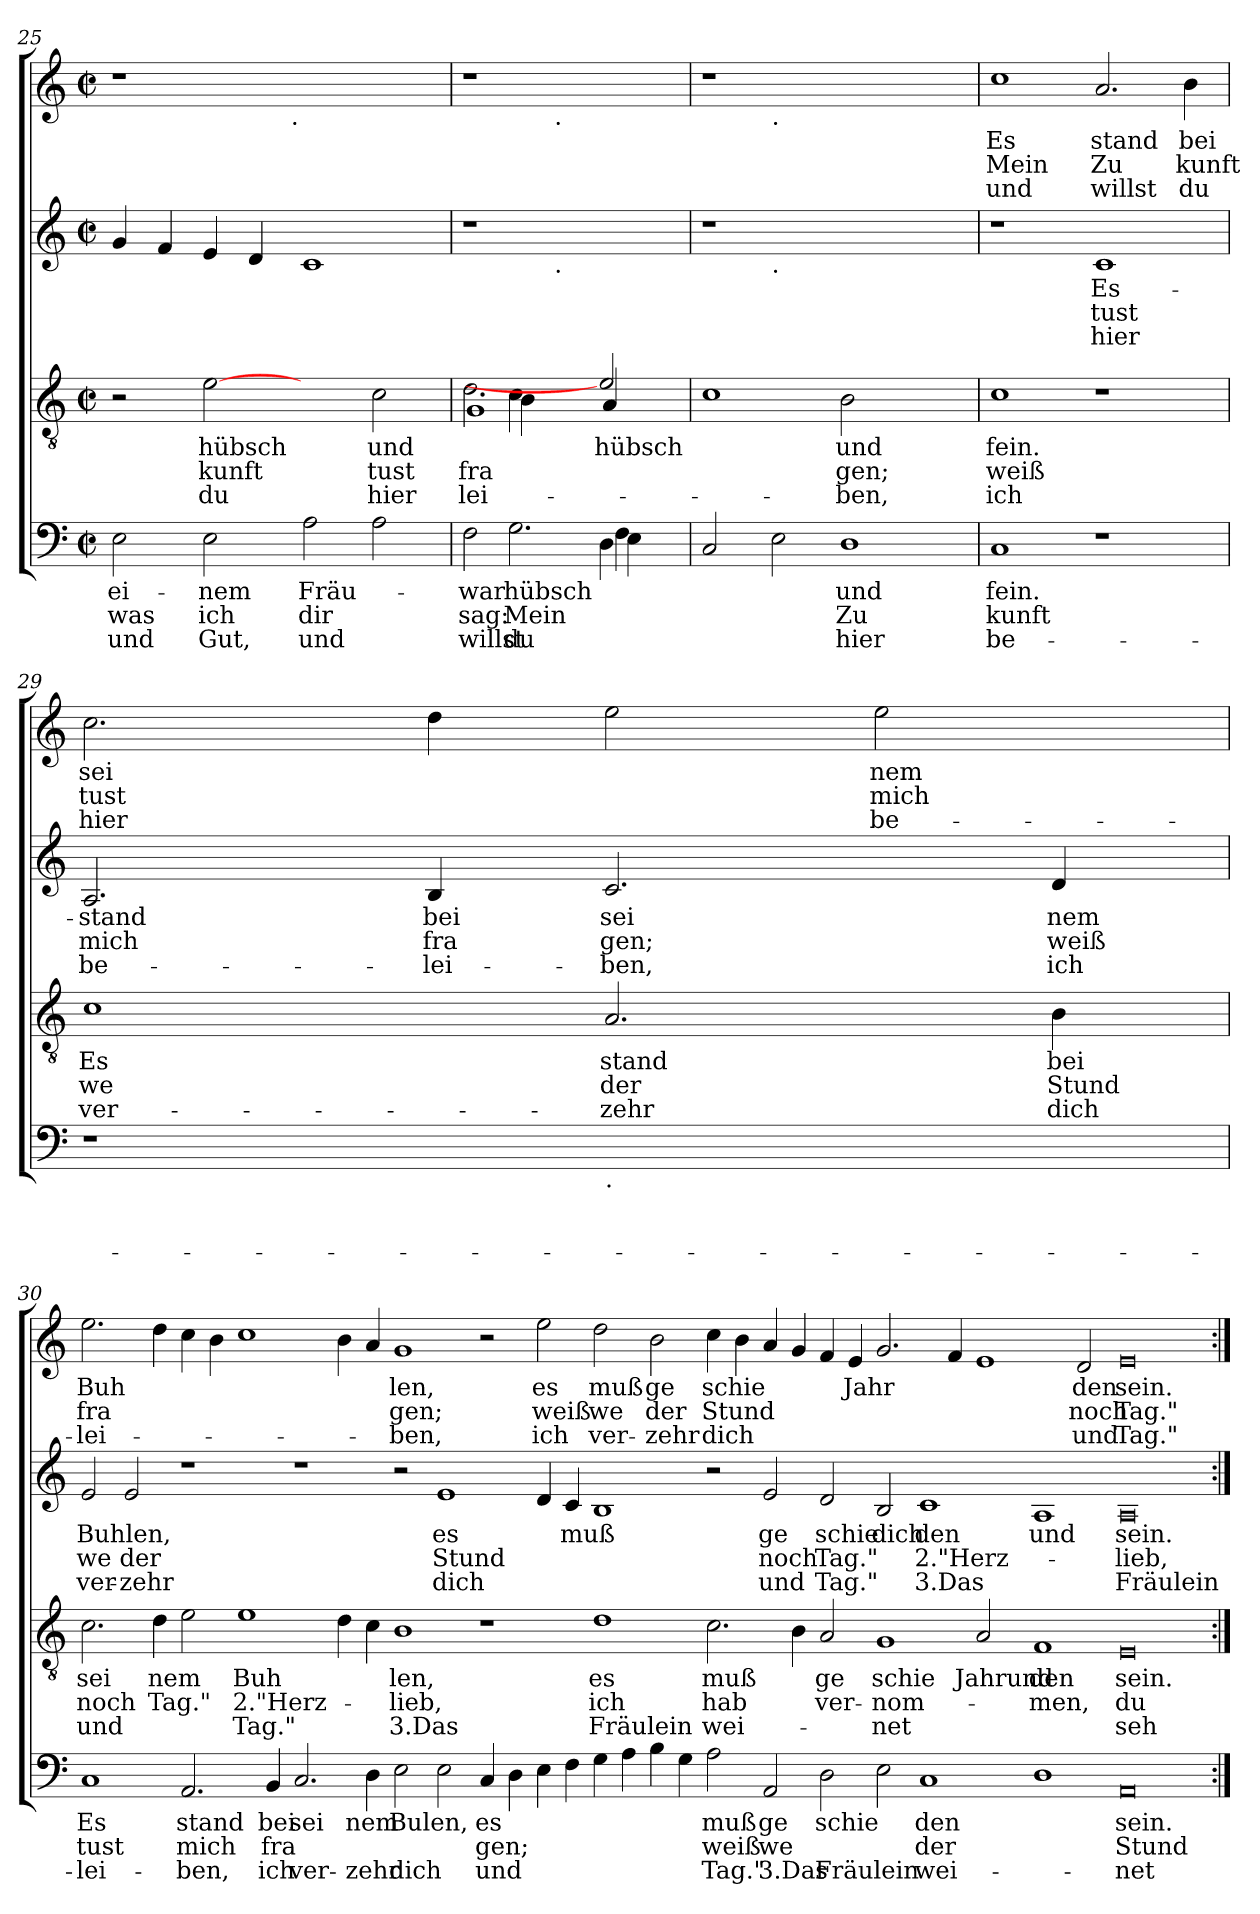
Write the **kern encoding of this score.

**kern	**text	**text	**text	**kern	**text	**text	**text	**kern	**text	**text	**text	**kern	**text	**text	**text
*part4	*part4	*part4	*part4	*part3	*part3	*part3	*part3	*part2	*part2	*part2	*part2	*part1	*part1	*part1	*part1
*staff4	*staff4	*staff4	*staff4	*staff3	*staff3	*staff3	*staff3	*staff2	*staff2	*staff2	*staff2	*staff1	*staff1	*staff1	*staff1
!!LO:LB:g=z
*clefF4	*	*	*	*clefGv2	*	*	*	*clefG2	*	*	*	*clefG2	*	*	*
*k[]	*	*	*	*k[]	*	*	*	*k[]	*	*	*	*k[]	*	*	*
*C:	*	*	*	*C:	*	*	*	*C:	*	*	*	*C:	*	*	*
*M2/2	*	*	*	*M2/2	*	*	*	*M2/2	*	*	*	*M2/2	*	*	*
*met(c|)	*	*	*	*met(c|)	*	*	*	*met(c|)	*	*	*	*met(c|)	*	*	*
=25	=25	=25	=25	=25	=25	=25	=25	=25	=25	=25	=25	=25	=25	=25	=25
!	!LO:LY:b	!LO:LY:b	!LO:LY:b	!	!	!	!	!	!	!	!	!	!	!	!
*	*	*	*	*	*	*	*	*	*	*	*	*^	*	*	*
2E\	ei-	was	und	2r	.	.	.	4g/	.	.	.	1r	2ryy	.	.	.
.	.	.	.	.	.	.	.	4f/	.	.	.	.	.	.	.	.
!	!LO:LY:b	!LO:LY:b	!LO:LY:b	!	!LO:LY:b	!LO:LY:b	!LO:LY:b	!	!	!	!	!	!	!	!	!
2E\	-nem	ich	Gut,	[2e	hübsch	kunft	du	4e/	.	.	.	.	4...ryy	.	.	.
.	.	.	.	.	.	.	.	4d/	.	.	.	.	.	.	.	.
!	!	!	!	!	!	!	!	!	!	!	!	!	!LO:TX:b:t=.	!	!	!
.	.	.	.	.	.	.	.	.	.	.	.	.	1ryy	.	.	.
!	!LO:LY:b	!LO:LY:b	!LO:LY:b	!	!	!	!	!	!	!	!	!	!	!	!	!
2A\	Fräu-	dir	und	2ryy	.	.	.	1c	.	.	.	1ryy	.	.	.	.
!	!	!	!	!	!LO:LY:b	!LO:LY:b	!LO:LY:b	!	!	!	!	!	!	!	!	!
2A\	.	.	.	2c\	und	tust	hier	.	.	.	.	.	.	.	.	.
.	.	.	.	.	.	.	.	.	.	.	.	.	32ryy	.	.	.
=26	=26	=26	=26	=26	=26	=26	=26	=26	=26	=26	=26	=26	=26	=26	=26	=26
!	!LO:LY:b	!LO:LY:b	!LO:LY:b	!	!LO:LY:b	!LO:LY:b	!LO:LY:b	!	!	!	!	!	!	!	!	!
*^	*	*	*	*^	*	*	*	*	*	*	*	*	*	*	*	*
*	*^	*	*	*	*	*^	*	*	*	*	*	*	*	*	*	*	*	*
*	*	*^	*	*	*	*	*	*^	*	*	*	*	*	*	*	*	*	*	*	*
!	!	!	!	!	!	!	!	!	!	!	!	!LO:LY:b	!LO:LY:b	!	!	!	!	!	!	!	!	!
*	*	*	*	*	*	*	*	*	*	*	*	*	*	*^	*	*	*	*	*	*	*	*
2F\	4ryy	2.ryy	2.ryy	war	sag:	willst	2.d\	4ryy	4ryy	1G	.	fra	-lei-	1r	2ryy	.	.	.	1r	2ryy	.	.	.
!	!	!	!	!LO:LY:b	!LO:LY:b	!LO:LY:b	!	!	!	!	!	!	!	!	!	!	!	!	!	!	!	!	!
.	2.G\	.	.	hübsch	Mein	du	.	4c\	4B\	.	.	.	.	.	.	.	.	.	.	.	.	.	.
!	!	!	!	!	!	!	!	!	!	!	!	!	!	!	!	!	!	!	!	!LO:TX:b:t=.	!	!	!
!	!	!	!	!	!	!	!	!	!	!	!	!	!	!	!LO:TX:b:t=.	!	!	!	!	!	!	!	!
4ryy	.	.	.	.	.	.	.	2.ryy	4ryy	.	.	.	.	.	2.ryy	.	.	.	.	2.ryy	.	.	.
!	!	!	!	!	!	!	!	!	!	!	!LO:LY:b	!	!	!	!	!	!	!	!	!	!	!	!
4D\	.	4F\	4E\	.	.	.	2e]	.	4A/	.	hübsch	.	.	.	.	.	.	.	.	.	.	.	.
4ryy	4ryy	4ryy	4ryy	.	.	.	.	.	4ryy	4ryy	.	.	.	4ryy	.	.	.	.	4ryy	.	.	.	.
*v	*v	*v	*v	*	*	*	*	*	*	*	*	*	*	*	*	*	*	*	*	*	*	*	*
*	*	*	*	*v	*v	*v	*v	*	*	*	*	*	*	*	*	*	*	*	*	*
=27	=27	=27	=27	=27	=27	=27	=27	=27	=27	=27	=27	=27	=27	=27	=27	=27	=27
2C/	.	.	.	1c	.	.	.	1r	2ryy	.	.	.	1r	2ryy	.	.	.
!	!	!	!	!	!	!	!	!	!	!	!	!	!	!LO:TX:b:t=.	!	!	!
!	!	!	!	!	!	!	!	!	!LO:TX:b:t=.	!	!	!	!	!	!	!	!
2E\	.	.	.	.	.	.	.	.	1.ryy	.	.	.	.	1.ryy	.	.	.
!	!LO:LY:b	!LO:LY:b	!LO:LY:b	!	!LO:LY:b	!LO:LY:b	!LO:LY:b	!	!	!	!	!	!	!	!	!	!
1D	und	Zu	hier	2B\	und	gen;	-ben,	1ryy	.	.	.	.	1ryy	.	.	.	.
.	.	.	.	2ryy	.	.	.	.	.	.	.	.	.	.	.	.	.
=28	=28	=28	=28	=28	=28	=28	=28	=28	=28	=28	=28	=28	=28	=28	=28	=28	=28
!	!LO:LY:b	!LO:LY:b	!LO:LY:b	!	!LO:LY:b	!LO:LY:b	!LO:LY:b	!	!	!	!	!	!	!	!LO:LY:b	!LO:LY:b	!LO:LY:b
*	*	*	*	*	*	*	*	*v	*v	*	*	*	*	*	*	*	*
*	*	*	*	*	*	*	*	*	*	*	*	*v	*v	*	*	*
1C	fein.	kunft	be-	1c	fein.	weiß	ich	1r	.	.	.	1cc	Es	Mein	und
!	!	!	!	!	!	!	!	!	!LO:LY:b	!LO:LY:b	!LO:LY:b	!	!LO:LY:b	!LO:LY:b	!LO:LY:b
1r	.	.	.	1r	.	.	.	1c	Es-	tust	hier	2.a/	stand	Zu	willst
!	!	!	!	!	!	!	!	!	!	!	!	!	!LO:LY:b	!LO:LY:b	!LO:LY:b
.	.	.	.	.	.	.	.	.	.	.	.	4b\	bei	kunft	du
=29	=29	=29	=29	=29	=29	=29	=29	=29	=29	=29	=29	=29	=29	=29	=29
!	!	!	!	!	!LO:LY:b	!LO:LY:b	!LO:LY:b	!	!LO:LY:b	!LO:LY:b	!LO:LY:b	!	!LO:LY:b	!LO:LY:b	!LO:LY:b
1r	.	.	.	1c	Es	we	ver-	2.A/	-stand	mich	be-	2.cc\	sei	tust	hier
!	!	!	!	!	!	!	!	!	!LO:LY:b	!LO:LY:b	!LO:LY:b	!	!	!	!
.	.	.	.	.	.	.	.	4B/	bei	fra	-lei-	4dd\	.	.	.
!LO:TX:b:t=.	!	!	!	!	!	!	!	!	!	!	!	!	!	!	!
!	!	!	!	!	!LO:LY:b	!LO:LY:b	!LO:LY:b	!	!LO:LY:b	!LO:LY:b	!LO:LY:b	!	!	!	!
1ryy	.	.	.	2.A/	stand	der	-zehr	2.c/	sei	gen;	-ben,	2ee\	.	.	.
!	!	!	!	!	!	!	!	!	!	!	!	!	!LO:LY:b	!LO:LY:b	!LO:LY:b
.	.	.	.	.	.	.	.	.	.	.	.	2ee\	nem	mich	be-
!	!	!	!	!	!LO:LY:b	!LO:LY:b	!LO:LY:b	!	!LO:LY:b	!LO:LY:b	!LO:LY:b	!	!	!	!
.	.	.	.	4B\	bei	Stund	dich	4d/	nem	weiß	ich	.	.	.	.
!!LO:PB:g=z
=30	=30	=30	=30	=30	=30	=30	=30	=30	=30	=30	=30	=30	=30	=30	=30
!	!LO:LY:b	!LO:LY:b	!LO:LY:b	!	!LO:LY:b	!LO:LY:b	!LO:LY:b	!	!LO:LY:b	!LO:LY:b	!LO:LY:b	!	!LO:LY:b	!LO:LY:b	!LO:LY:b
1C	Es	tust	-lei-	2.c\	sei	noch	und	2e/	Buhlen,	we	ver-	2.ee\	Buh	fra	-lei-
!	!	!	!	!	!	!	!	!	!	!LO:LY:b	!LO:LY:b	!	!	!	!
.	.	.	.	.	.	.	.	2e/	.	der	-zehr	.	.	.	.
!	!	!	!	!	!LO:LY:b	!LO:LY:b	!	!	!	!	!	!	!	!	!
.	.	.	.	4d\	nem	Tag."	.	.	.	.	.	4dd\	.	.	.
!	!LO:LY:b	!LO:LY:b	!LO:LY:b	!	!	!	!	!	!	!	!	!	!	!	!
2.AA/	stand	mich	-ben,	2e\	.	.	.	1r	.	.	.	4cc\	.	.	.
.	.	.	.	.	.	.	.	.	.	.	.	4b\	.	.	.
!	!	!	!	!	!LO:LY:b	!LO:LY:b	!LO:LY:b	!	!	!	!	!	!	!	!
.	.	.	.	1e	Buh	2."Herz-	Tag."	.	.	.	.	1cc	.	.	.
!	!LO:LY:b	!LO:LY:b	!LO:LY:b	!	!	!	!	!	!	!	!	!	!	!	!
4BB/	bei	fra	ich	.	.	.	.	.	.	.	.	.	.	.	.
!	!LO:LY:b	!	!LO:LY:b	!	!	!	!	!	!	!	!	!	!	!	!
2.C/	sei	.	ver-	.	.	.	.	1r	.	.	.	.	.	.	.
.	.	.	.	4d\	.	.	.	.	.	.	.	4b\	.	.	.
!	!LO:LY:b	!	!LO:LY:b	!	!	!	!	!	!	!	!	!	!	!	!
4D\	nem	.	-zehr	4c\	.	.	.	.	.	.	.	4a/	.	.	.
!	!LO:LY:b	!	!LO:LY:b	!	!LO:LY:b	!LO:LY:b	!LO:LY:b	!	!	!	!	!	!LO:LY:b	!LO:LY:b	!LO:LY:b
2E\	Bulen,	.	dich	1B	len,	-lieb,	3.Das	2r	.	.	.	1g	len,	gen;	-ben,
!	!	!	!	!	!	!	!	!	!LO:LY:b	!LO:LY:b	!LO:LY:b	!	!	!	!
2E\	.	.	.	.	.	.	.	1e	es	Stund	dich	.	.	.	.
!	!LO:LY:b	!LO:LY:b	!LO:LY:b	!	!	!	!	!	!	!	!	!	!	!	!
4C/	es	gen;	und	1r	.	.	.	.	.	.	.	2r	.	.	.
4D\	.	.	.	.	.	.	.	.	.	.	.	.	.	.	.
!	!	!	!	!	!	!	!	!	!	!	!	!	!LO:LY:b	!LO:LY:b	!LO:LY:b
4E\	.	.	.	.	.	.	.	4d/	.	.	.	2ee\	es	weiß	ich
!	!	!	!	!	!	!	!	!	!LO:LY:b	!	!	!	!	!	!
4F\	.	.	.	.	.	.	.	4c/	muß	.	.	.	.	.	.
!	!	!	!	!	!LO:LY:b	!LO:LY:b	!LO:LY:b	!	!	!	!	!	!LO:LY:b	!LO:LY:b	!LO:LY:b
4G\	.	.	.	1d	es	ich	Fräulein	1B	.	.	.	2dd\	muß	we	ver-
4A\	.	.	.	.	.	.	.	.	.	.	.	.	.	.	.
!	!	!	!	!	!	!	!	!	!	!	!	!	!LO:LY:b	!LO:LY:b	!LO:LY:b
4B\	.	.	.	.	.	.	.	.	.	.	.	2b\	ge	der	-zehr
4G\	.	.	.	.	.	.	.	.	.	.	.	.	.	.	.
!	!LO:LY:b	!LO:LY:b	!LO:LY:b	!	!LO:LY:b	!LO:LY:b	!LO:LY:b	!	!	!	!	!	!LO:LY:b	!LO:LY:b	!LO:LY:b
2A\	muß	weiß	Tag."	2.c\	muß	hab	wei-	2r	.	.	.	4cc\	schie	Stund	dich
.	.	.	.	.	.	.	.	.	.	.	.	4b\	.	.	.
!	!LO:LY:b	!LO:LY:b	!LO:LY:b	!	!	!	!	!	!LO:LY:b	!LO:LY:b	!LO:LY:b	!	!	!	!
2AA/	ge	we	3.Das	.	.	.	.	2e/	ge	noch	und	4a/	.	.	.
.	.	.	.	4B\	.	.	.	.	.	.	.	4g/	.	.	.
!	!LO:LY:b	!	!LO:LY:b	!	!LO:LY:b	!LO:LY:b	!	!	!LO:LY:b	!LO:LY:b	!LO:LY:b	!	!	!	!
2D\	schie	.	Fräulein	2A/	ge	ver-	.	2d/	schie	Tag."	Tag."	4f/	.	.	.
!	!	!	!	!	!	!	!	!	!	!	!	!	!LO:LY:b	!	!
.	.	.	.	.	.	.	.	.	.	.	.	4e/	Jahr	.	.
!	!	!	!	!	!LO:LY:b	!LO:LY:b	!LO:LY:b	!	!LO:LY:b	!	!	!	!	!	!
2E\	.	.	.	1G	schie	-nom-	-net	2B/	dich	.	.	2.g/	.	.	.
!	!LO:LY:b	!LO:LY:b	!LO:LY:b	!	!	!	!	!	!LO:LY:b	!LO:LY:b	!LO:LY:b	!	!	!	!
1C	den	der	wei-	.	.	.	.	1c	den	2."Herz-	3.Das	.	.	.	.
.	.	.	.	.	.	.	.	.	.	.	.	4f/	.	.	.
!	!	!	!	!	!LO:LY:b	!	!	!	!	!	!	!	!	!	!
.	.	.	.	2A/	Jahrund	.	.	.	.	.	.	1e	.	.	.
!	!	!	!	!	!LO:LY:b	!LO:LY:b	!	!	!LO:LY:b	!	!	!	!	!	!
1D	.	.	.	1F	den	-men,	.	1A	und	.	.	.	.	.	.
!	!	!	!	!	!	!	!	!	!	!	!	!	!LO:LY:b	!LO:LY:b	!LO:LY:b
.	.	.	.	.	.	.	.	.	.	.	.	2d/	den	noch	und
!	!LO:LY:b	!LO:LY:b	!LO:LY:b	!	!LO:LY:b	!LO:LY:b	!LO:LY:b	!	!LO:LY:b	!LO:LY:b	!LO:LY:b	!	!LO:LY:b	!LO:LY:b	!LO:LY:b
0AA	sein.	Stund	-net	0E	sein.	du	seh-	0A	sein.	-lieb,	Fräulein	0e	sein.	Tag."	Tag."
=:|!	=:|!	=:|!	=:|!	=:|!	=:|!	=:|!	=:|!	=:|!	=:|!	=:|!	=:|!	=:|!	=:|!	=:|!	=:|!
*-	*-	*-	*-	*-	*-	*-	*-	*-	*-	*-	*-	*-	*-	*-	*-
